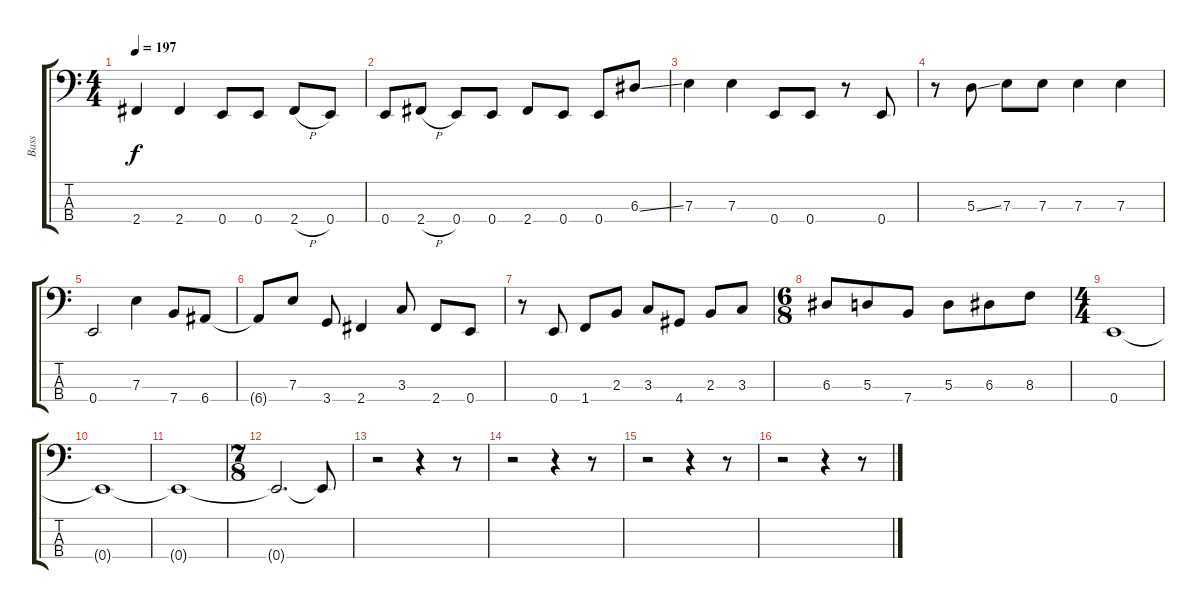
\track ("Bass" "Bass") {instrument electricbassfinger}
\staff {score tabs}
\tuning (G2 D2 A1 E1) {hide}
\ts (4 4)
\tempo 197
\clef f4
\ks c
2.4{t}.4{dy f} 2.4.4 0.4.8 0.4.8 2.4{h}.8 0.4.8 |
0.4.8 2.4{h}.8 0.4.8 0.4.8 2.4.8 0.4.8 0.4.8 6.3{ss}.8 |
7.3.4 7.3.4 0.4.8 0.4.8 r.8 0.4.8 |
r.8 5.3{ss}.8 7.3.8 7.3.8 7.3.4 7.3.4 |
0.4.2 7.3.4 7.4.8 6.4.8 |
6.4{t}.8 7.3.8 3.4.8 2.4.4 3.3.8 2.4.8 0.4.8 |
r.8 0.4.8 1.4.8 2.3.8 3.3.8 4.4.8 2.3.8 3.3.8 |
\ts (6 8)
6.3.8 5.3.8 7.4.8 5.3.8 6.3.8 8.3.8 |
\ts (4 4)
0.4.1 |
0.4{t}.1 |
0.4{t}.1 |
\ts (7 8)
0.4{t}.2{d} 0.4{t}.8 |
r.2 r.4 r.8 |
r.2 r.4 r.8 |
r.2 r.4 r.8 |
r.2 r.4 r.8
